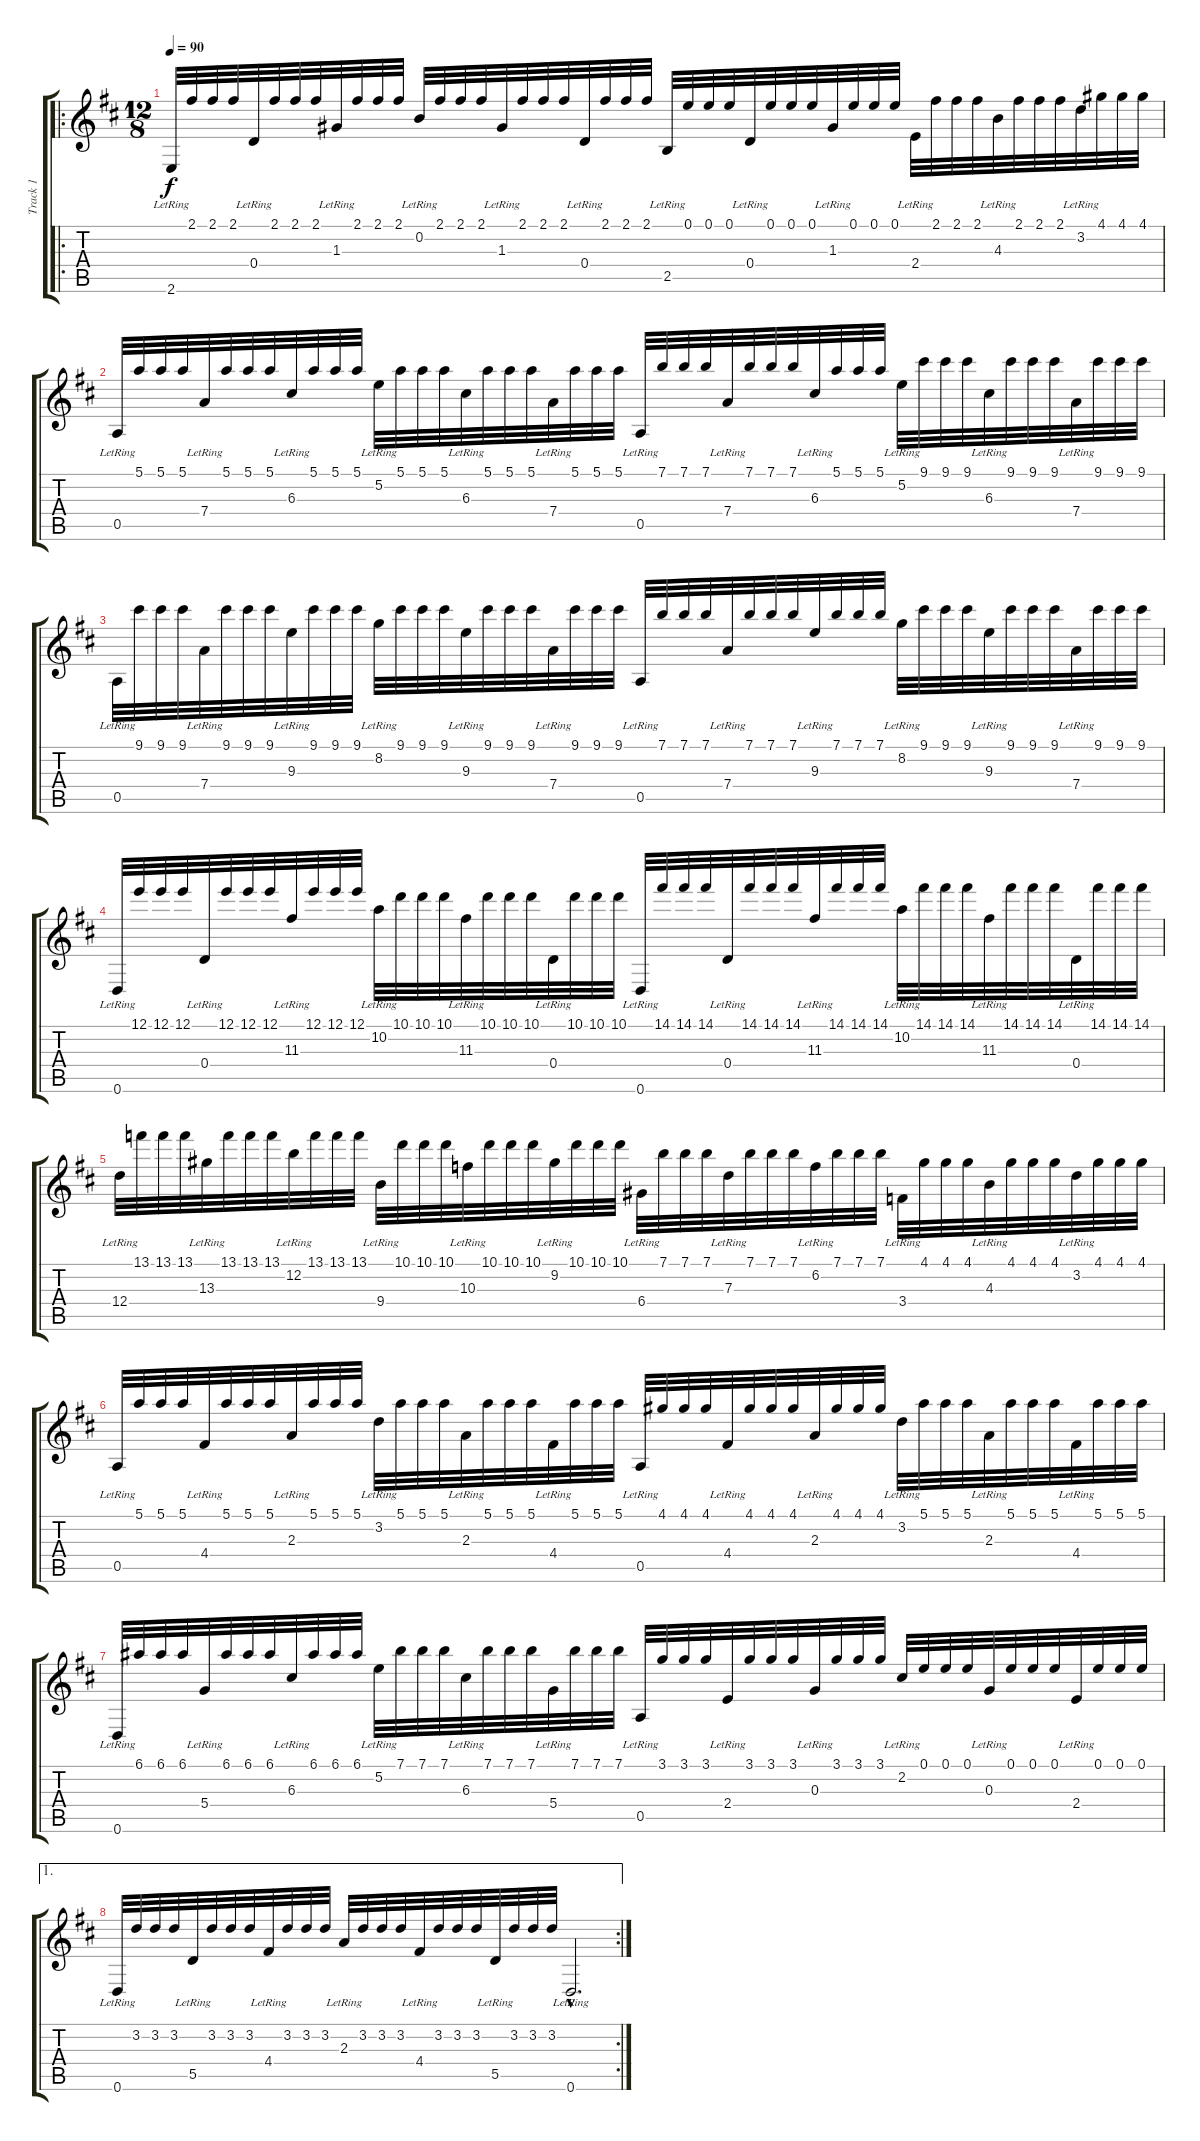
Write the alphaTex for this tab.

\track ("Track 1" "Track 1") {instrument acousticguitarnylon}
\staff {score tabs}
\tuning (E4 B3 G3 D3 A2 D2) {hide}
\ro
\ts (12 8)
\tempo 90
\clef g2
\ks bminor
2.6{lr}.32{dy f} 2.1.32 2.1.32 2.1.32 0.4{lr}.32 2.1.32 2.1.32 2.1.32 1.3{lr}.32 2.1.32 2.1.32 2.1.32 0.2{lr}.32 2.1.32 2.1.32 2.1.32 1.3{lr}.32 2.1.32 2.1.32 2.1.32 0.4{lr}.32 2.1.32 2.1.32 2.1.32 2.5{lr}.32 0.1.32 0.1.32 0.1.32 0.4{lr}.32 0.1.32 0.1.32 0.1.32 1.3{lr}.32 0.1.32 0.1.32 0.1.32 2.4{lr}.32 2.1.32 2.1.32 2.1.32 4.3{lr}.32 2.1.32 2.1.32 2.1.32 3.2{lr}.32 4.1.32 4.1.32 4.1.32 |
0.5{lr}.32 5.1.32 5.1.32 5.1.32 7.4{lr}.32 5.1.32 5.1.32 5.1.32 6.3{lr}.32 5.1.32 5.1.32 5.1.32 5.2{lr}.32 5.1.32 5.1.32 5.1.32 6.3{lr}.32 5.1.32 5.1.32 5.1.32 7.4{lr}.32 5.1.32 5.1.32 5.1.32 0.5{lr}.32 7.1.32 7.1.32 7.1.32 7.4{lr}.32 7.1.32 7.1.32 7.1.32 6.3{lr}.32 5.1.32 5.1.32 5.1.32 5.2{lr}.32 9.1.32 9.1.32 9.1.32 6.3{lr}.32 9.1.32 9.1.32 9.1.32 7.4{lr}.32 9.1.32 9.1.32 9.1.32 |
0.5{lr}.32 9.1.32 9.1.32 9.1.32 7.4{lr}.32 9.1.32 9.1.32 9.1.32 9.3{lr}.32 9.1.32 9.1.32 9.1.32 8.2{lr}.32 9.1.32 9.1.32 9.1.32 9.3{lr}.32 9.1.32 9.1.32 9.1.32 7.4{lr}.32 9.1.32 9.1.32 9.1.32 0.5{lr}.32 7.1.32 7.1.32 7.1.32 7.4{lr}.32 7.1.32 7.1.32 7.1.32 9.3{lr}.32 7.1.32 7.1.32 7.1.32 8.2{lr}.32 9.1.32 9.1.32 9.1.32 9.3{lr}.32 9.1.32 9.1.32 9.1.32 7.4{lr}.32 9.1.32 9.1.32 9.1.32 |
0.6{lr}.32 12.1.32 12.1.32 12.1.32 0.4{lr}.32 12.1.32 12.1.32 12.1.32 11.3{lr}.32 12.1.32 12.1.32 12.1.32 10.2{lr}.32 10.1.32 10.1.32 10.1.32 11.3{lr}.32 10.1.32 10.1.32 10.1.32 0.4{lr}.32 10.1.32 10.1.32 10.1.32 0.6{lr}.32 14.1.32 14.1.32 14.1.32 0.4{lr}.32 14.1.32 14.1.32 14.1.32 11.3{lr}.32 14.1.32 14.1.32 14.1.32 10.2{lr}.32 14.1.32 14.1.32 14.1.32 11.3{lr}.32 14.1.32 14.1.32 14.1.32 0.4{lr}.32 14.1.32 14.1.32 14.1.32 |
12.4{lr}.32 13.1.32 13.1.32 13.1.32 13.3{lr}.32 13.1.32 13.1.32 13.1.32 12.2{lr}.32 13.1.32 13.1.32 13.1.32 9.4{lr}.32 10.1.32 10.1.32 10.1.32 10.3{lr}.32 10.1.32 10.1.32 10.1.32 9.2{lr}.32 10.1.32 10.1.32 10.1.32 6.4{lr}.32 7.1.32 7.1.32 7.1.32 7.3{lr}.32 7.1.32 7.1.32 7.1.32 6.2{lr}.32 7.1.32 7.1.32 7.1.32 3.4{lr}.32 4.1.32 4.1.32 4.1.32 4.3{lr}.32 4.1.32 4.1.32 4.1.32 3.2{lr}.32 4.1.32 4.1.32 4.1.32 |
0.5{lr}.32 5.1.32 5.1.32 5.1.32 4.4{lr}.32 5.1.32 5.1.32 5.1.32 2.3{lr}.32 5.1.32 5.1.32 5.1.32 3.2{lr}.32 5.1.32 5.1.32 5.1.32 2.3{lr}.32 5.1.32 5.1.32 5.1.32 4.4{lr}.32 5.1.32 5.1.32 5.1.32 0.5{lr}.32 4.1.32 4.1.32 4.1.32 4.4{lr}.32 4.1.32 4.1.32 4.1.32 2.3{lr}.32 4.1.32 4.1.32 4.1.32 3.2{lr}.32 5.1.32 5.1.32 5.1.32 2.3{lr}.32 5.1.32 5.1.32 5.1.32 4.4{lr}.32 5.1.32 5.1.32 5.1.32 |
0.6{lr}.32 6.1.32 6.1.32 6.1.32 5.4{lr}.32 6.1.32 6.1.32 6.1.32 6.3{lr}.32 6.1.32 6.1.32 6.1.32 5.2{lr}.32 7.1.32 7.1.32 7.1.32 6.3{lr}.32 7.1.32 7.1.32 7.1.32 5.4{lr}.32 7.1.32 7.1.32 7.1.32 0.5{lr}.32 3.1.32 3.1.32 3.1.32 2.4{lr}.32 3.1.32 3.1.32 3.1.32 0.3{lr}.32 3.1.32 3.1.32 3.1.32 2.2{lr}.32 0.1.32 0.1.32 0.1.32 0.3{lr}.32 0.1.32 0.1.32 0.1.32 2.4{lr}.32 0.1.32 0.1.32 0.1.32 |
\ae 1
\rc 2
0.6{lr}.32 3.2.32 3.2.32 3.2.32 5.5{lr}.32 3.2.32 3.2.32 3.2.32 4.4{lr}.32 3.2.32 3.2.32 3.2.32 2.3{lr}.32 3.2.32 3.2.32 3.2.32 4.4{lr}.32 3.2.32 3.2.32 3.2.32 5.5{lr}.32 3.2.32 3.2.32 3.2.32 0.6{hac lr}.2{d}
